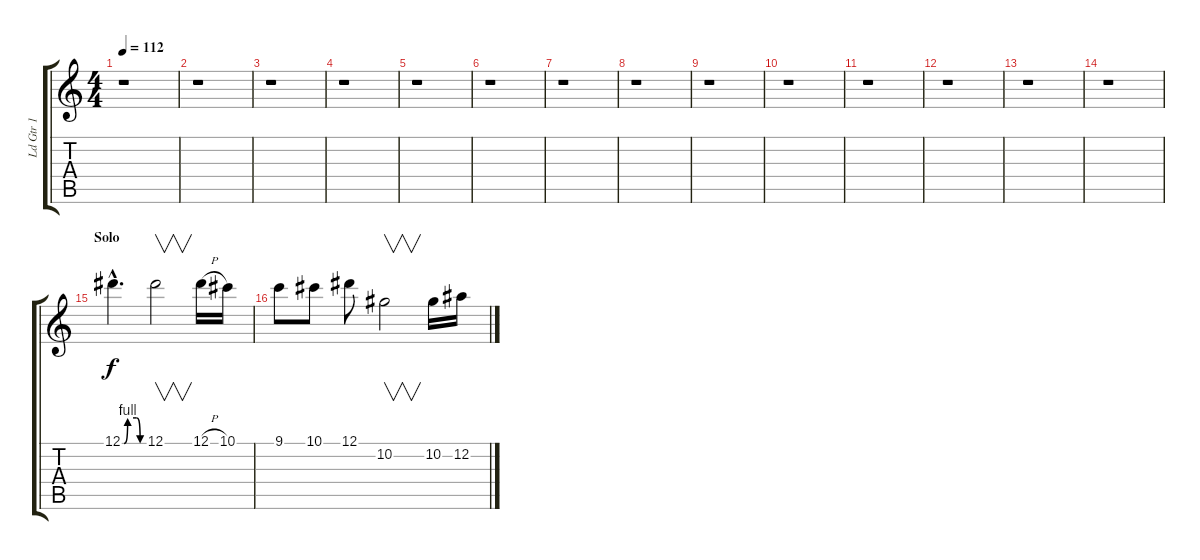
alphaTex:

\track ("Ld Gtr 1" "Ld Gtr 1") {instrument distortionguitar}
\staff {score tabs}
\tuning (Eb4 Bb3 Gb3 Db3 Ab2 Eb2) {hide}
\ts (4 4)
\tempo 112
\clef g2
\ks c
r.1{dy f} |
r.1 |
r.1 |
r.1 |
r.1 |
r.1 |
r.1 |
r.1 |
r.1 |
r.1 |
r.1 |
r.1 |
r.1 |
r.1 |
\section ("" "Solo")
12.1{be (custom 0 0 5 0 15 4 40 4 50 0 60 0) hac}.4{d volume 16 balance 8} 12.1.2{v} 12.1{h}.16 10.1.16 |
9.1.8 10.1.8 12.1.8 10.2.2{v} 10.2.16 12.2.16
